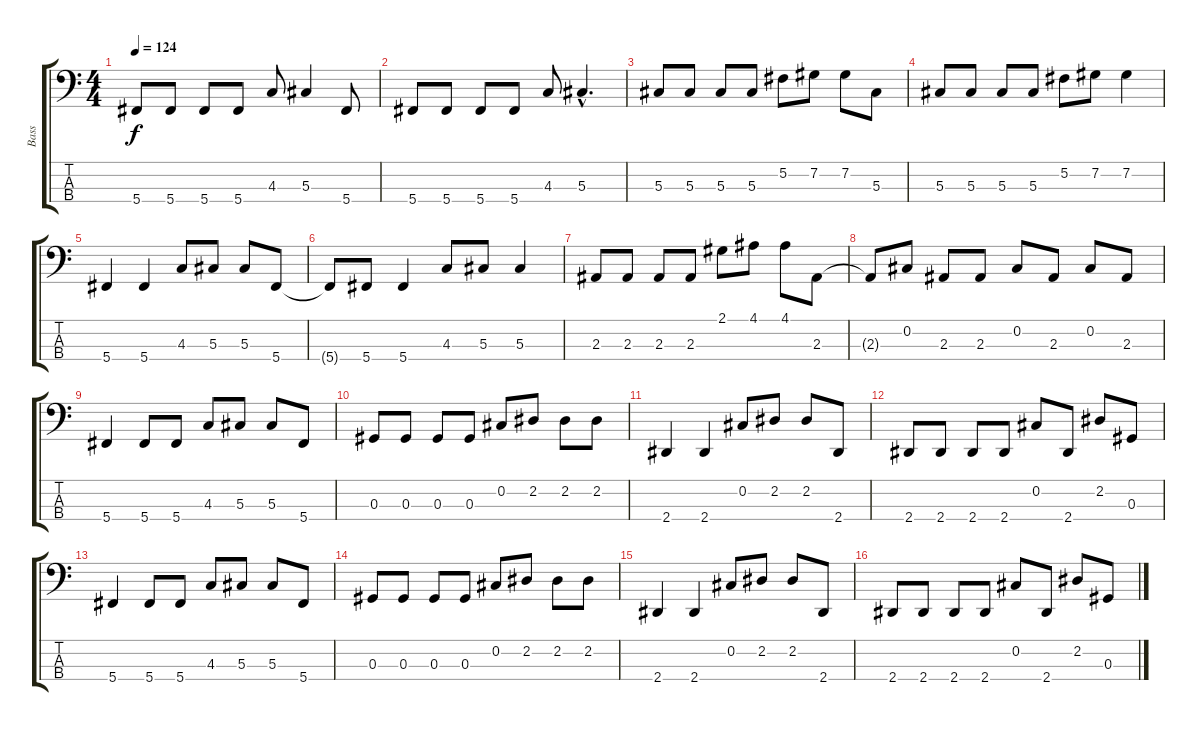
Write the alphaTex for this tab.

\track ("Bass" "Bass") {instrument electricbassfinger}
\staff {score tabs}
\tuning (Gb2 Db2 Ab1 Db1) {hide}
\ts (4 4)
\tempo 124
\clef f4
\ks c
5.4.8{dy f} 5.4.8 5.4.8 5.4.8 4.3.8 5.3.4 5.4.8 |
5.4.8 5.4.8 5.4.8 5.4.8 4.3.8 5.3{hac}.4{d} |
5.3.8 5.3.8 5.3.8 5.3.8 5.2.8 7.2.8 7.2.8 5.3.8 |
5.3.8 5.3.8 5.3.8 5.3.8 5.2.8 7.2.8 7.2.4 |
5.4.4 5.4.4 4.3.8 5.3.8 5.3.8 5.4.8 |
5.4{t}.8 5.4.8 5.4.4 4.3.8 5.3.8 5.3.4 |
2.3.8 2.3.8 2.3.8 2.3.8 2.1.8 4.1.8 4.1.8 2.3.8 |
2.3{t}.8 0.2.8 2.3.8 2.3.8 0.2.8 2.3.8 0.2.8 2.3.8 |
5.4.4 5.4.8 5.4.8 4.3.8 5.3.8 5.3.8 5.4.8 |
0.3.8 0.3.8 0.3.8 0.3.8 0.2.8 2.2.8 2.2.8 2.2.8 |
2.4.4 2.4.4 0.2.8 2.2.8 2.2.8 2.4.8 |
2.4.8 2.4.8 2.4.8 2.4.8 0.2.8 2.4.8 2.2.8 0.3.8 |
5.4.4 5.4.8 5.4.8 4.3.8 5.3.8 5.3.8 5.4.8 |
0.3.8 0.3.8 0.3.8 0.3.8 0.2.8 2.2.8 2.2.8 2.2.8 |
2.4.4 2.4.4 0.2.8 2.2.8 2.2.8 2.4.8 |
2.4.8 2.4.8 2.4.8 2.4.8 0.2.8 2.4.8 2.2.8 0.3.8
